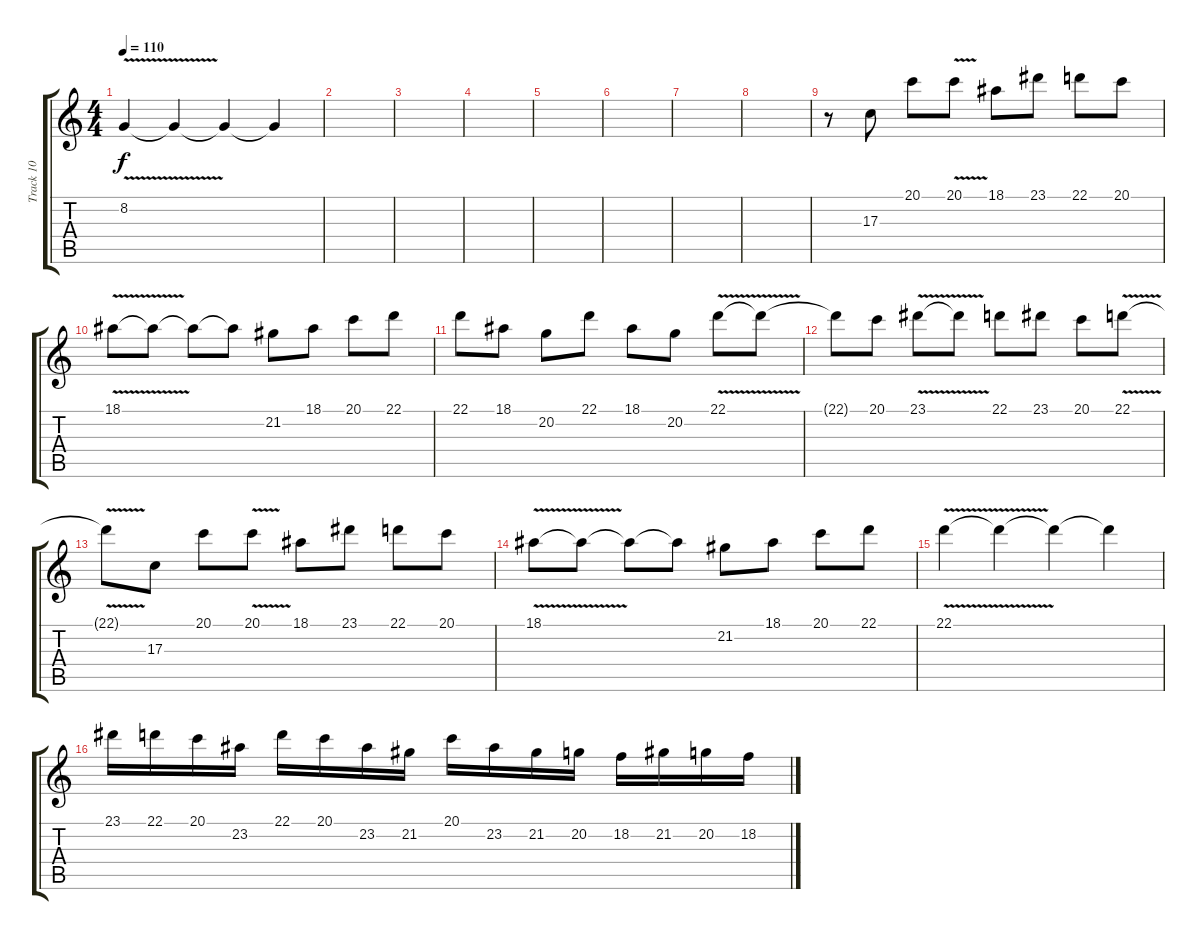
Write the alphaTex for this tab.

\track ("Track 10" "Track 10") {instrument flute}
\staff {score tabs}
\tuning (E4 B3 G3 D3 A2 E2) {hide}
\ts (4 4)
\tempo 110
\clef g2
\ks c
8.2{v}.4{dy f} 8.2{t}.4 8.2{t}.4{volume 0} 8.2{t}.4 |
|
|
|
|
|
|
|
r.8{volume 16 instrument flute} 17.3.8 20.1.8 20.1{v}.8 18.1.8 23.1.8 22.1.8 20.1.8 |
18.1{v}.8 18.1{t}.8 18.1{t}.8 18.1{t}.8 21.2.8 18.1.8 20.1.8 22.1.8 |
22.1.8 18.1.8 20.2.8 22.1.8 18.1.8 20.2.8 22.1{v}.8 22.1{t}.8 |
22.1{t}.8 20.1.8 23.1{v}.8 23.1{t}.8 22.1.8 23.1.8 20.1.8 22.1{v}.8 |
22.1{t}.8 17.3.8 20.1.8 20.1{v}.8 18.1.8 23.1.8 22.1.8 20.1.8 |
18.1{v}.8 18.1{t}.8 18.1{t}.8 18.1{t}.8 21.2.8 18.1.8 20.1.8 22.1.8 |
22.1{v}.4 22.1{t}.4 22.1{t}.4 22.1{t}.4 |
23.1.16 22.1.16 20.1.16 23.2.16 22.1.16 20.1.16 23.2.16 21.2.16 20.1.16 23.2.16 21.2.16 20.2.16 18.2.16 21.2.16 20.2.16 18.2.16
